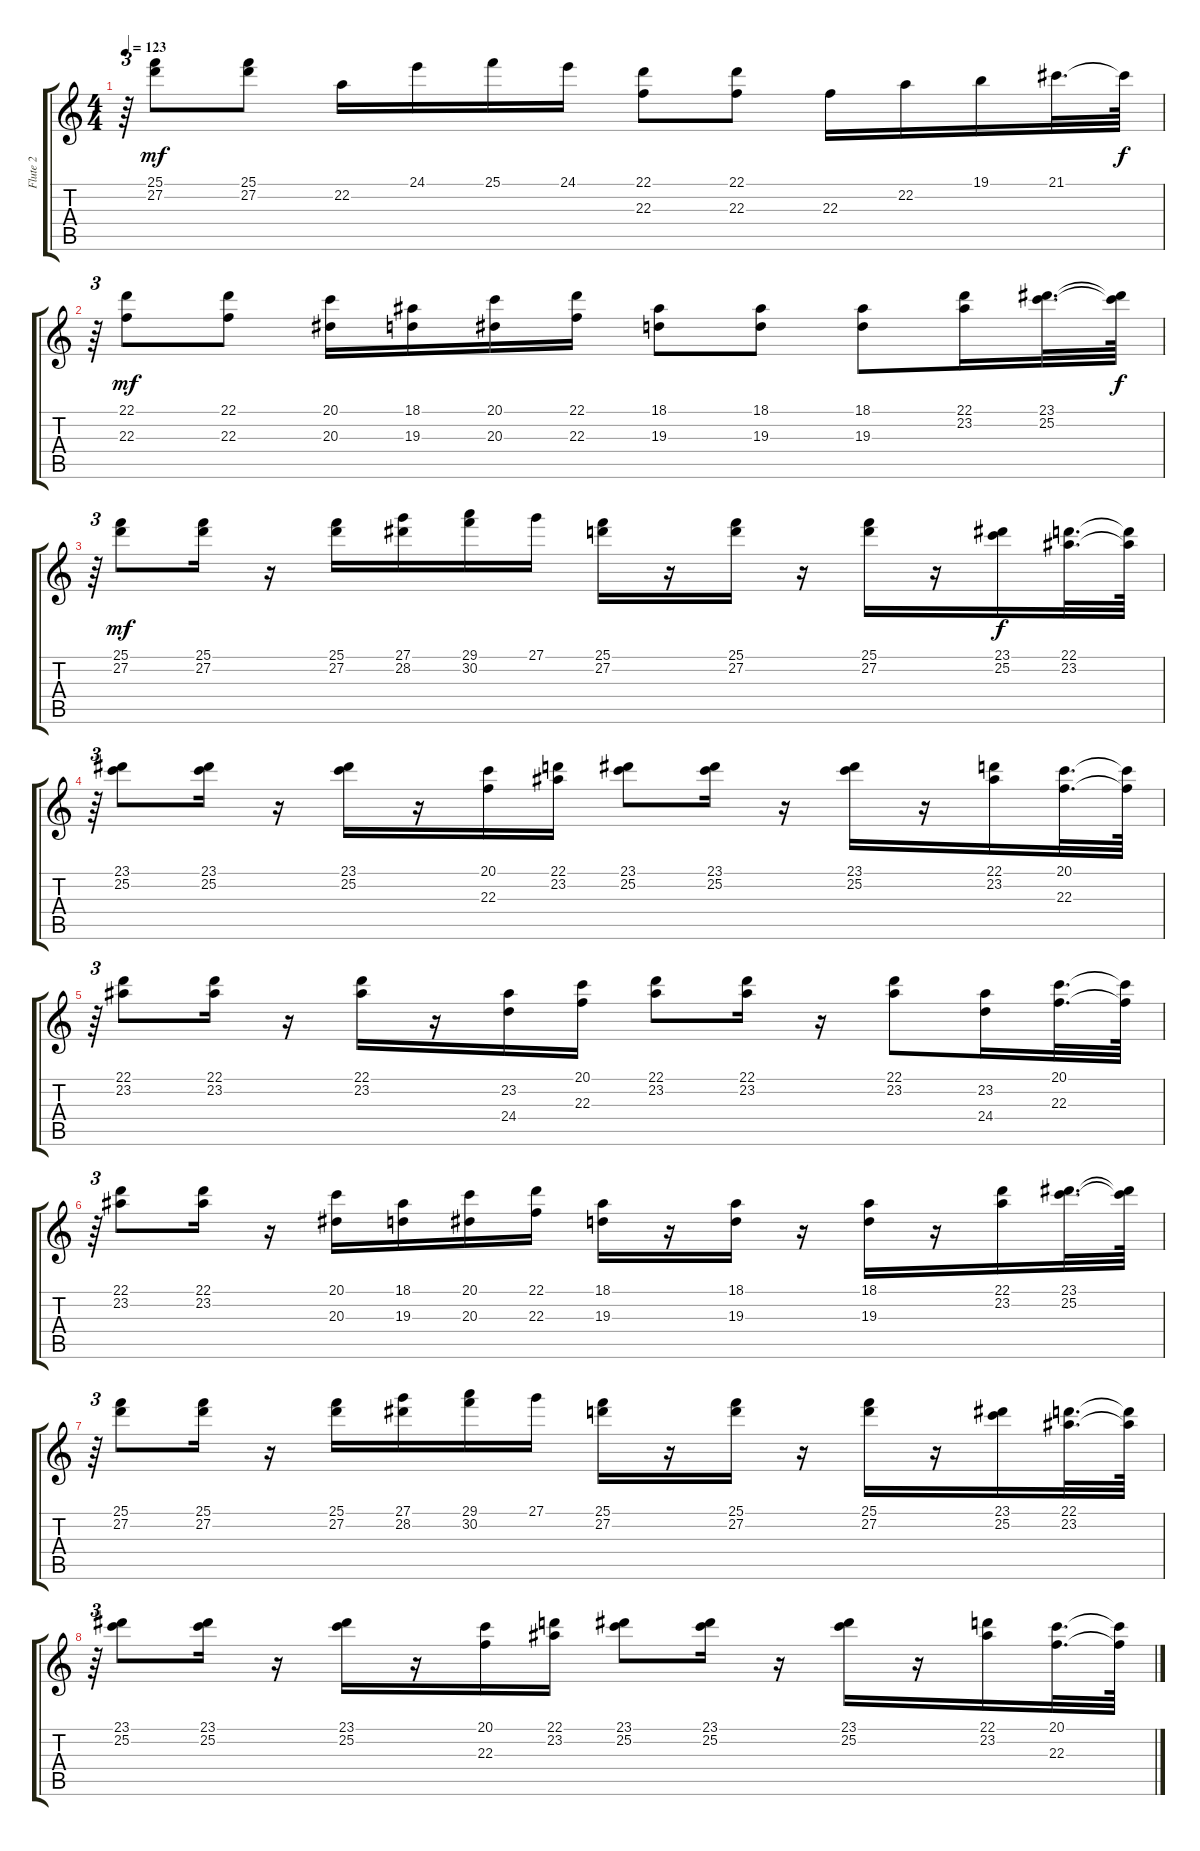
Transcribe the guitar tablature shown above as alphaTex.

\track ("Flute 2" "Flute 2") {instrument flute}
\staff {score tabs}
\tuning (E4 B3 G3 D3 A2 E2) {hide}
\ts (4 4)
\tempo 123
\clef g2
\ks c
r.64{tu (3 2) dy f} (25.1 27.2).8{dy mf} (25.1 27.2).8 22.2.16 24.1.16 25.1.16 24.1.16 (22.1 22.3).8 (22.1 22.3).8 22.3.16 22.2.16 19.1.16 21.1.32{d} 21.1{t}.64{dy f} |
r.64{tu (3 2)} (22.1 22.3).8{dy mf} (22.1 22.3).8 (20.1 20.3).16 (18.1 19.3).16 (20.1 20.3).16 (22.1 22.3).16 (18.1 19.3).8 (18.1 19.3).8 (18.1 19.3).8 (22.1 23.2).16 (23.1 25.2).32{d} (23.1{t} 25.2{t}).64{dy f} |
r.64{tu (3 2)} (25.1 27.2).8{dy mf} (25.1 27.2).16 r.16 (25.1 27.2).16 (27.1 28.2).16 (29.1 30.2).16 27.1.16 (25.1 27.2).16 r.16 (25.1 27.2).16 r.16 (25.1 27.2).16 r.16 (23.1 25.2).16{dy f} (22.1 23.2).32{d} (22.1{t} 23.2{t}).64 |
r.64{tu (3 2)} (23.1 25.2).8 (23.1 25.2).16 r.16 (23.1 25.2).16 r.16 (20.1 22.3).16 (22.1 23.2).16 (23.1 25.2).8 (23.1 25.2).16 r.16 (23.1 25.2).16 r.16 (22.1 23.2).16 (20.1 22.3).32{d} (20.1{t} 22.3{t}).64 |
r.64{tu (3 2)} (22.1 23.2).8 (22.1 23.2).16 r.16 (22.1 23.2).16 r.16 (23.2 24.4).16 (20.1 22.3).16 (22.1 23.2).8 (22.1 23.2).16 r.16 (22.1 23.2).8 (23.2 24.4).16 (20.1 22.3).32{d} (20.1{t} 22.3{t}).64 |
r.64{tu (3 2)} (22.1 23.2).8 (22.1 23.2).16 r.16 (20.1 20.3).16 (18.1 19.3).16 (20.1 20.3).16 (22.1 22.3).16 (18.1 19.3).16 r.16 (18.1 19.3).16 r.16 (18.1 19.3).16 r.16 (22.1 23.2).16 (23.1 25.2).32{d} (23.1{t} 25.2{t}).64 |
r.64{tu (3 2)} (25.1 27.2).8 (25.1 27.2).16 r.16 (25.1 27.2).16 (27.1 28.2).16 (29.1 30.2).16 27.1.16 (25.1 27.2).16 r.16 (25.1 27.2).16 r.16 (25.1 27.2).16 r.16 (23.1 25.2).16 (22.1 23.2).32{d} (22.1{t} 23.2{t}).64 |
r.64{tu (3 2)} (23.1 25.2).8 (23.1 25.2).16 r.16 (23.1 25.2).16 r.16 (20.1 22.3).16 (22.1 23.2).16 (23.1 25.2).8 (23.1 25.2).16 r.16 (23.1 25.2).16 r.16 (22.1 23.2).16 (20.1 22.3).32{d} (20.1{t} 22.3{t}).64
